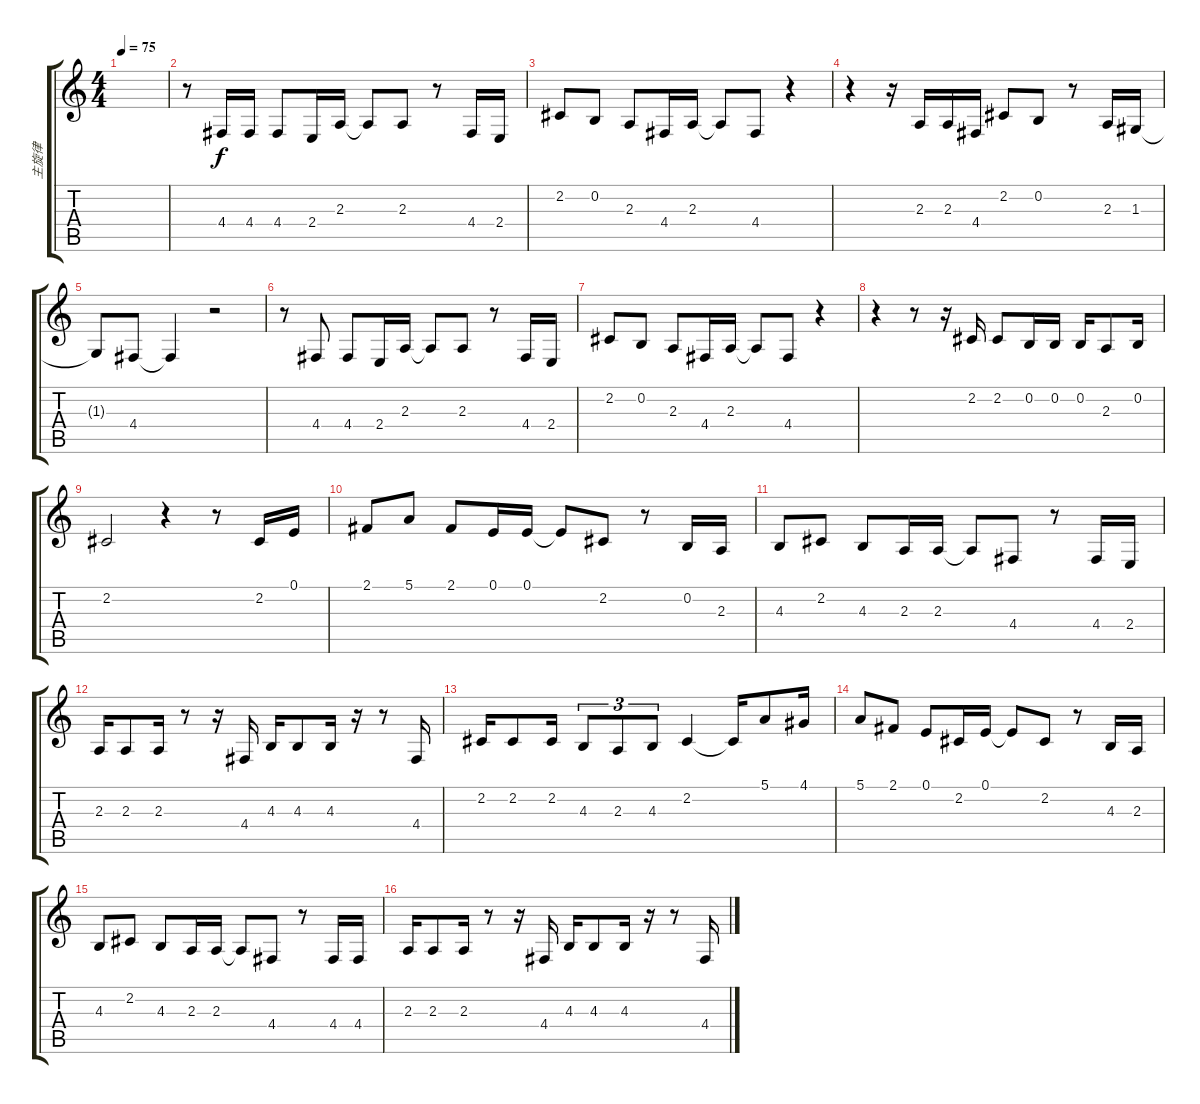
\track ("主旋律" "主旋律") {instrument flute}
\staff {score tabs}
\tuning (E4 B3 G3 D3 A2 E2) {hide}
\ts (4 4)
\tempo 75
\clef g2
\ks c
|
r.8 4.4.16 4.4.16 4.4.8 2.4.16 2.3.16 2.3{t}.8 2.3.8 r.8 4.4.16 2.4.16 |
2.2.8 0.2.8 2.3.8 4.4.16 2.3.16 2.3{t}.8 4.4.8 r.4 |
r.4 r.16 2.3.16 2.3.16 4.4.16 2.2.8 0.2.8 r.8 2.3.16 1.3.16 |
1.3{t}.8 4.4.8 4.4{t}.4 r.2 |
r.8 4.4.8 4.4.8 2.4.16 2.3.16 2.3{t}.8 2.3.8 r.8 4.4.16 2.4.16 |
2.2.8 0.2.8 2.3.8 4.4.16 2.3.16 2.3{t}.8 4.4.8 r.4 |
r.4 r.8 r.16 2.2.16 2.2.8 0.2.16 0.2.16 0.2.16 2.3.8 0.2.16 |
2.2.2 r.4 r.8 2.2.16 0.1.16 |
2.1.8 5.1.8 2.1.8 0.1.16 0.1.16 0.1{t}.8 2.2.8 r.8 0.2.16 2.3.16 |
4.3.8 2.2.8 4.3.8 2.3.16 2.3.16 2.3{t}.8 4.4.8 r.8 4.4.16 2.4.16 |
2.3.16 2.3.8 2.3.16 r.8 r.16 4.4.16 4.3.16 4.3.8 4.3.16 r.16 r.8 4.4.16 |
2.2.16 2.2.8 2.2.16 4.3.8{tu (3 2)} 2.3.8{tu (3 2)} 4.3.8{tu (3 2)} 2.2.4 2.2{t}.16 5.1.8 4.1.16 |
5.1.8 2.1.8 0.1.8 2.2.16 0.1.16 0.1{t}.8 2.2.8 r.8 4.3.16 2.3.16 |
4.3.8 2.2.8 4.3.8 2.3.16 2.3.16 2.3{t}.8 4.4.8 r.8 4.4.16 4.4.16 |
2.3.16 2.3.8 2.3.16 r.8 r.16 4.4.16 4.3.16 4.3.8 4.3.16 r.16 r.8 4.4.16
